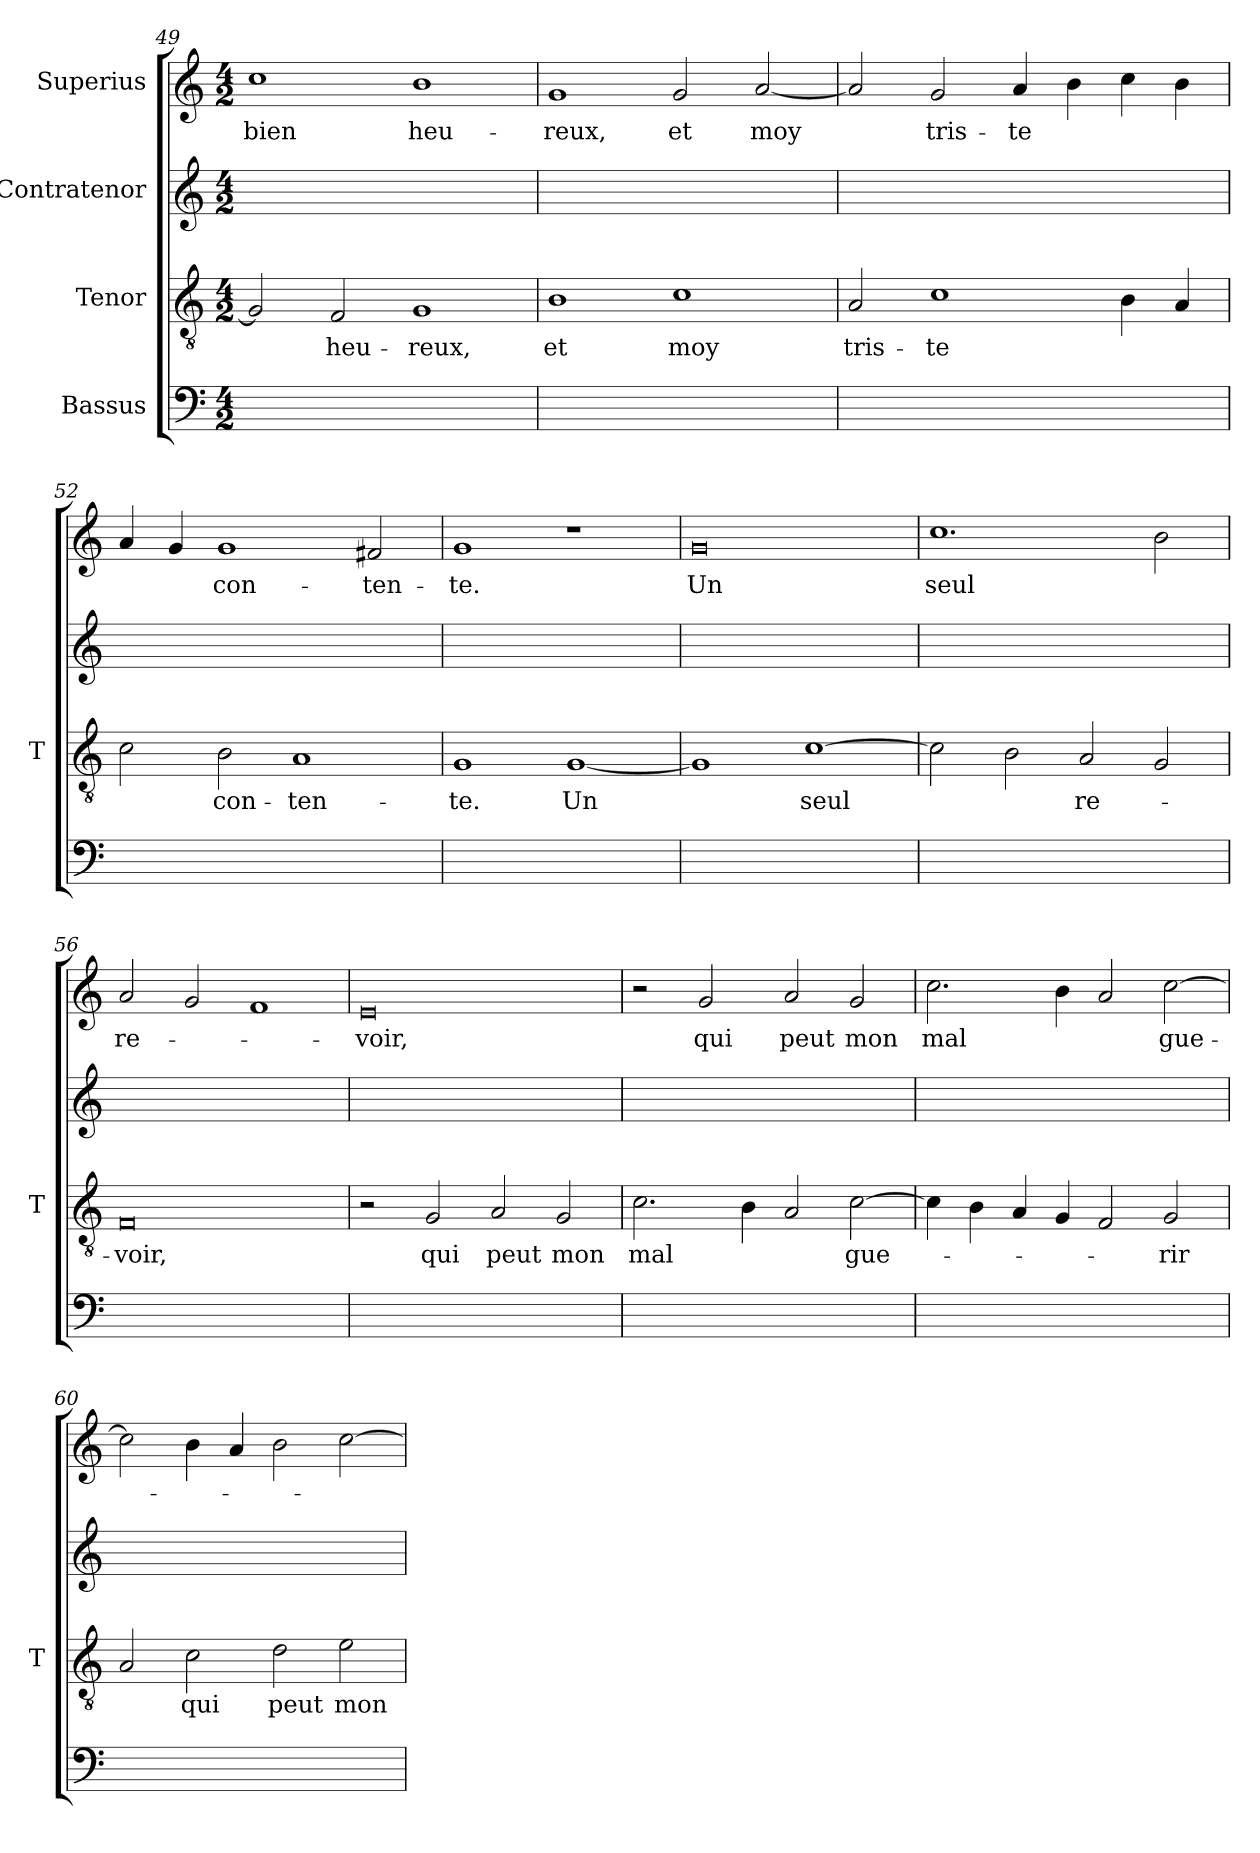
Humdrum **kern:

**kern	**kern	**text	**kern	**kern	**text
*part4	*part3	*part3	*part2	*part1	*part1
*staff4	*staff3	*staff3	*staff2	*staff1	*staff1
*I"Bassus	*I"Tenor	*	*I"Contratenor	*I"Superius	*
*	*I'T	*	*	*	*
*clefF4	*clefGv2	*	*clefG2	*clefG2	*
*k[]	*k[]	*	*k[]	*k[]	*
*M4/2	*M4/2	*	*M4/2	*M4/2	*
=49	=49	=49	=49	=49	=49
0ryy	2G]	.	0ryy	1cc	-bien
.	2F	heu-	.	.	.
.	1G	-reux,	.	1b	heu-
=50	=50	=50	=50	=50	=50
0ryy	1B	-et	0ryy	1g	-reux,
.	1c	-moy	.	2g	-et
.	.	.	.	[2a	-moy
=51	=51	=51	=51	=51	=51
0ryy	2A	tris-	0ryy	2a]	.
.	1c	-te	.	2g	tris-
.	.	.	.	4a	-te
.	.	.	.	4b	.
.	4B	.	.	4cc	.
.	4A	.	.	4b	.
=52	=52	=52	=52	=52	=52
0ryy	2c	.	0ryy	4a	.
.	.	.	.	4g	.
.	2B	con-	.	1g	con-
.	1A	ten-	.	.	.
.	.	.	.	2f#X	ten-
=53	=53	=53	=53	=53	=53
0ryy	1G	-te.	0ryy	1g	-te.
.	[1G	-Un	.	1r	.
=54	=54	=54	=54	=54	=54
0ryy	1G]	.	0ryy	0g	-Un
.	[1c	-seul	.	.	.
=55	=55	=55	=55	=55	=55
0ryy	2c]	.	0ryy	1.cc	-seul
.	2B	.	.	.	.
.	2A	re-	.	.	.
.	2G	.	.	2b	.
=56	=56	=56	=56	=56	=56
0ryy	0F	-voir,	0ryy	2a	re-
.	.	.	.	2g	.
.	.	.	.	1f	.
=57	=57	=57	=57	=57	=57
0ryy	2r	.	0ryy	0e	-voir,
.	2G	-qui	.	.	.
.	2A	-peut	.	.	.
.	2G	-mon	.	.	.
=58	=58	=58	=58	=58	=58
0ryy	2.c	-mal	0ryy	2r	.
.	.	.	.	2g	-qui
.	4B	.	.	.	.
.	2A	.	.	2a	-peut
.	[2c	gue-	.	2g	-mon
=59	=59	=59	=59	=59	=59
0ryy	4c]	.	0ryy	2.cc	-mal
.	4B	.	.	.	.
.	4A	.	.	.	.
.	4G	.	.	4b	.
.	2F	.	.	2a	.
.	2G	-rir	.	[2cc	gue-
=60	=60	=60	=60	=60	=60
0ryy	2A	.	0ryy	2cc]	.
.	2c	-qui	.	4b	.
.	.	.	.	4a	.
.	2d	-peut	.	2b	.
.	2e	-mon	.	[2cc	.
=	=	=	=	=	=
*-	*-	*-	*-	*-	*-
